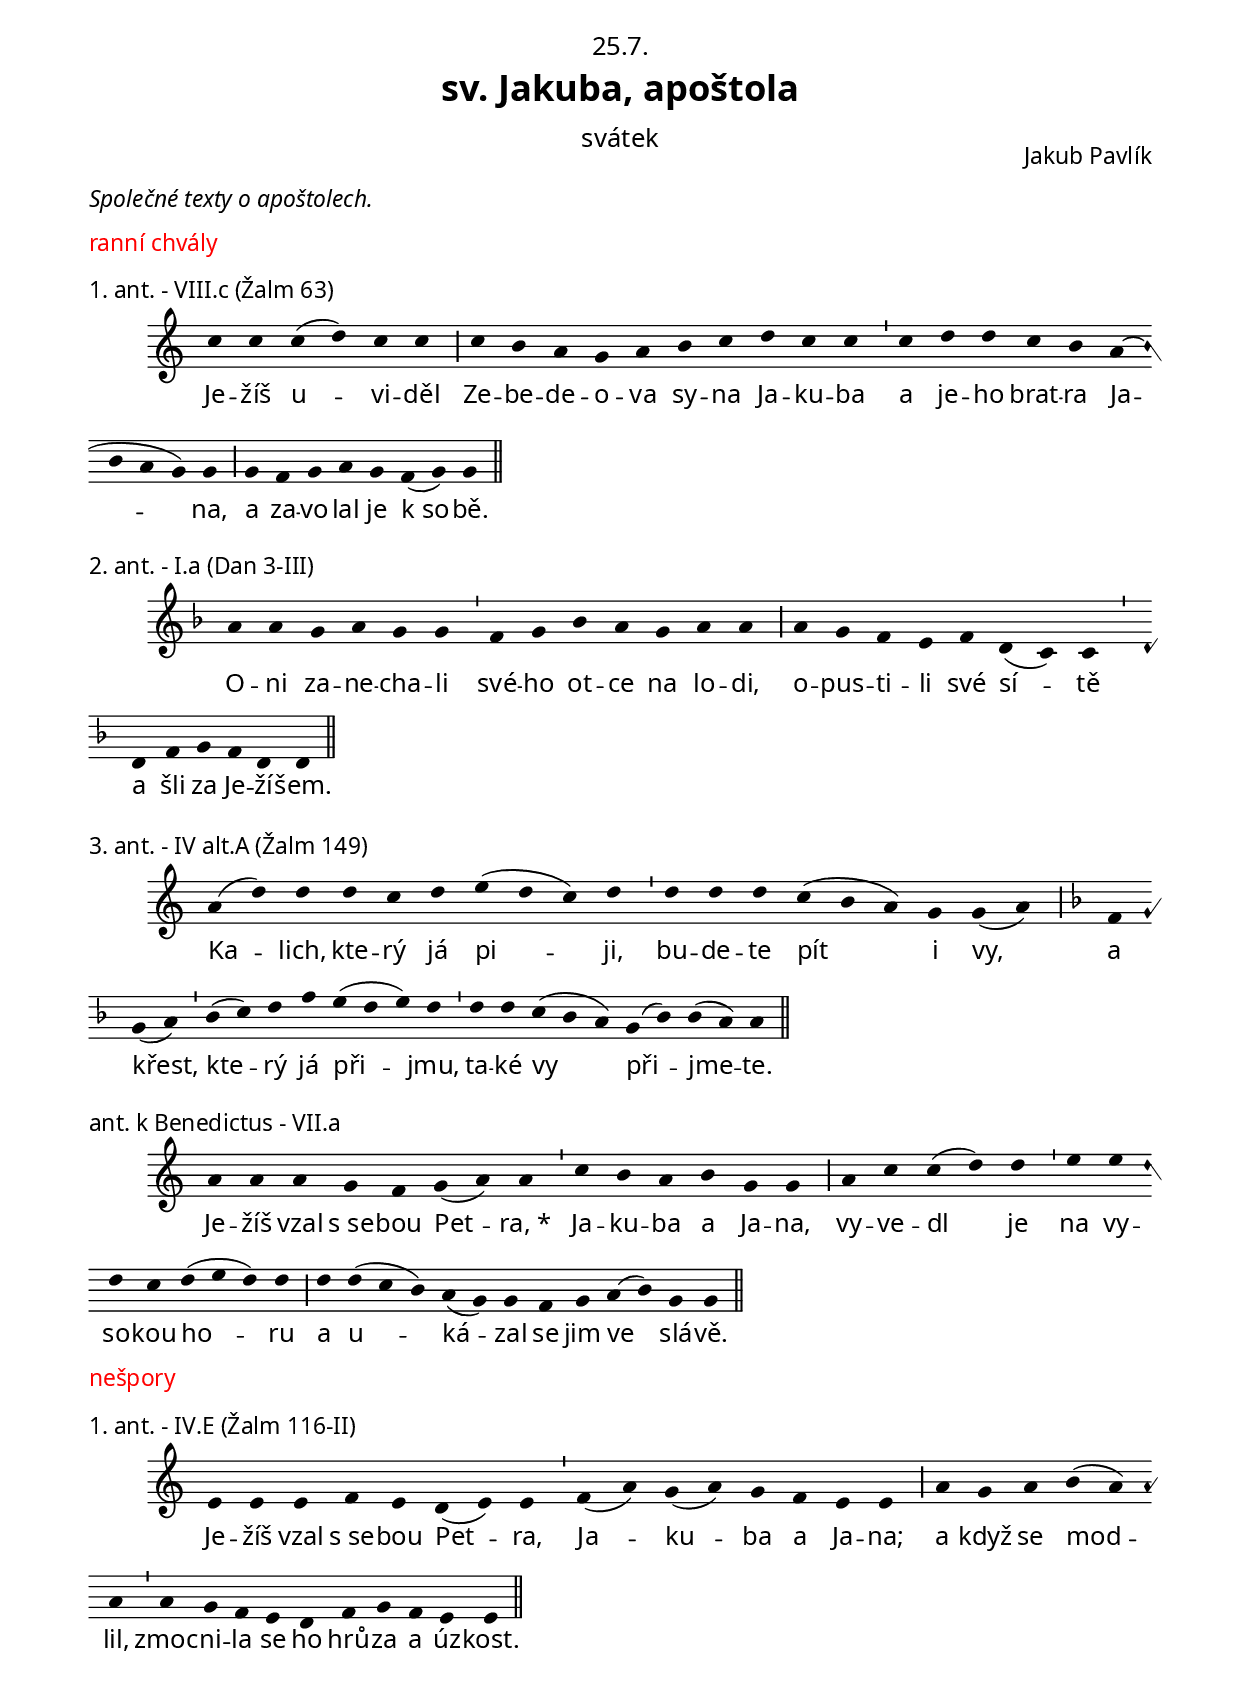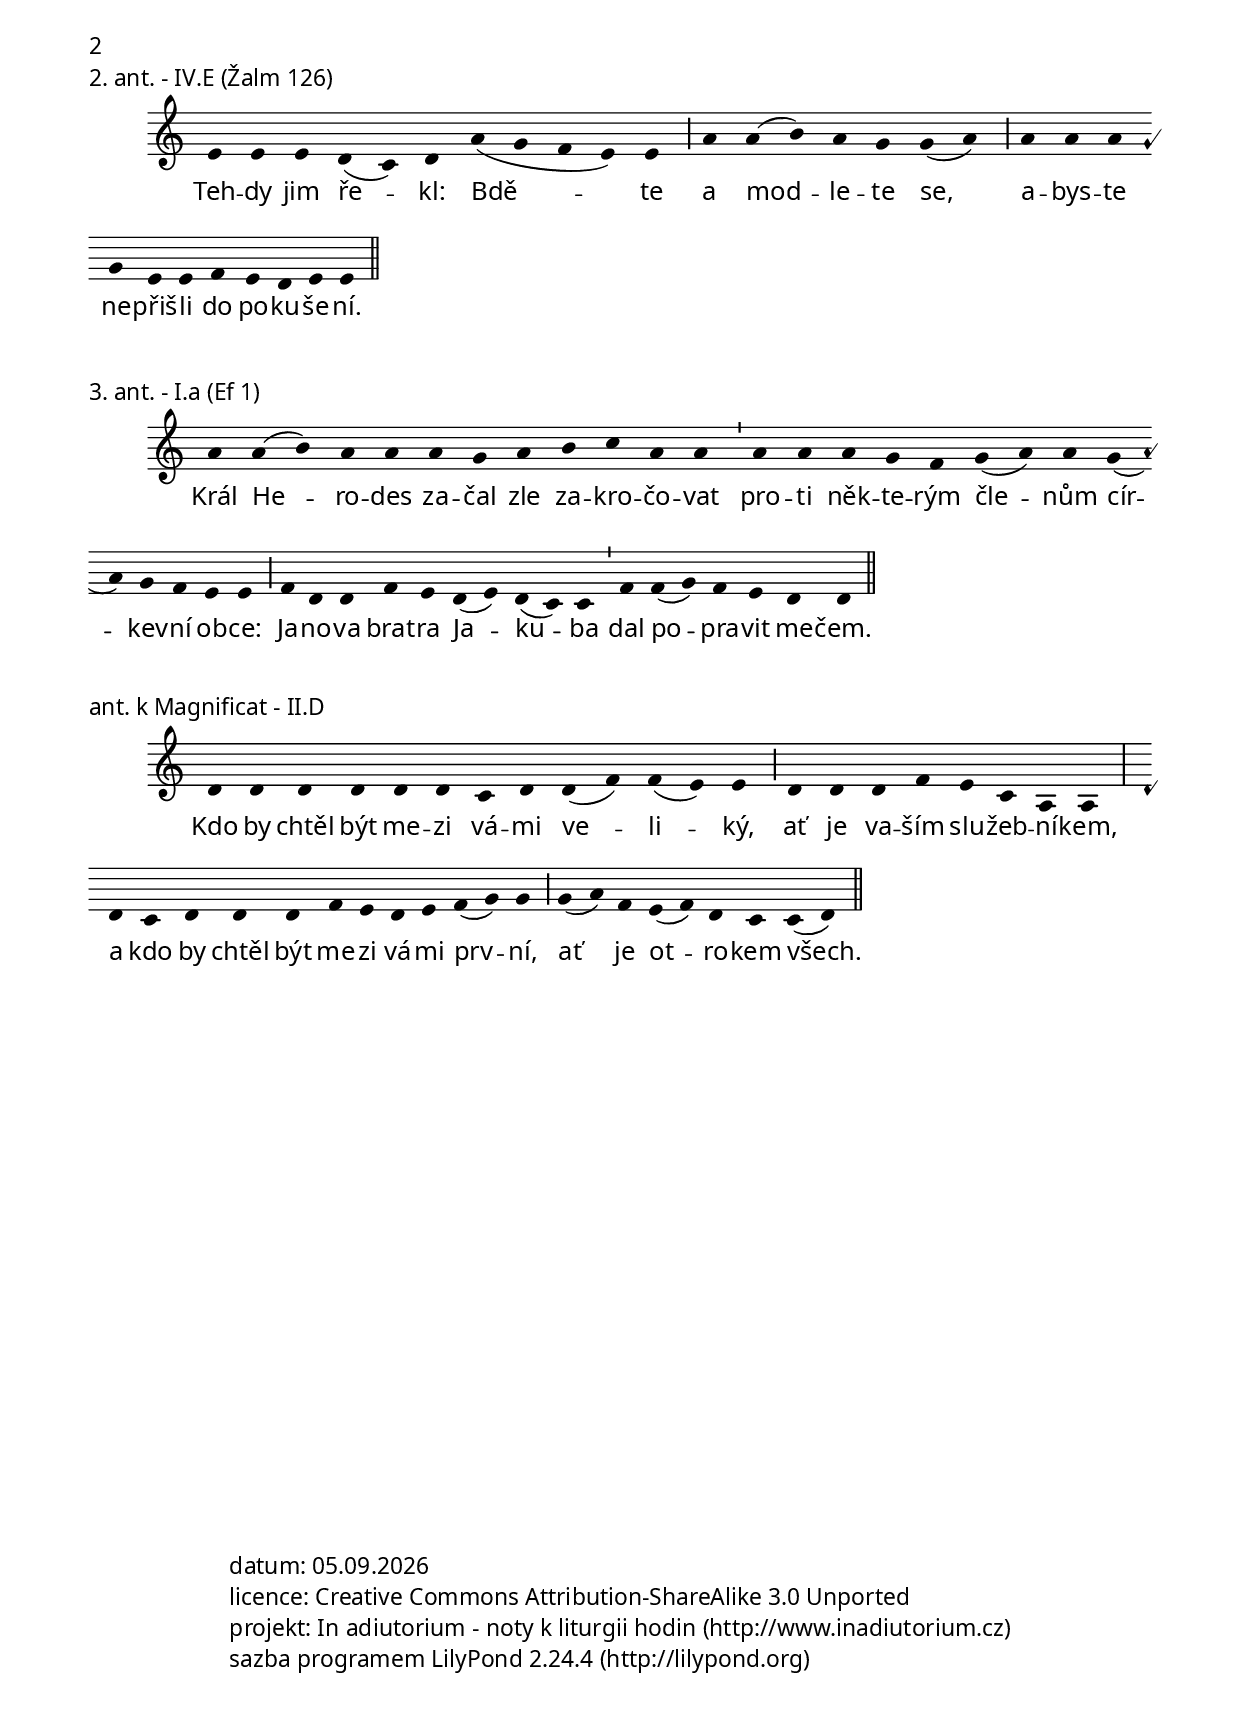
\version "2.15.40"

\include "../spolecne.ly"
\include "../dilyresponsorii.ly"

\header {
  title = \markup\titleSvatek
            "sv. Jakuba, apoštola"
            svátek
            25.7.
  composer = "Jakub Pavlík"
}

\markup\communia #'(#:apostol)

\markup {\nadpisHodinka {"ranní chvály"}}

\score {
  \relative c'' {
    \choralniRezim
    c4 c c( d) c c \barMaior
    c b a g a b c d c c \barMin
    c d d c b a( b a g) g \barMaior
    g f g a g f( g) g \barFinalis
  }
  \addlyrics {
    Je -- žíš u -- vi -- děl
    Ze -- be -- de -- o -- va sy -- na Ja -- ku -- ba
    a je -- ho brat -- ra Ja -- na,
    a za -- vo -- lal je k_so -- bě.
  }
  \header {
    quid = "1. ant."
    modus = "VIII"
    differentia = "c"
    psalmus = "Žalm 63"
    id = "rch-a1"
    piece = \markup {\sestavTitulek}
  }
}

\score {
  \relative c'' {
    \choralniRezim
    \key f \major
    a4 a g a g g \barMin
    f g bes a g a a \barMaior
    a g f e f d( c) c \barMin
    d f g f d d \barFinalis
  }
  \addlyrics {
    O -- ni za -- ne -- cha -- li
    své -- ho ot -- ce na lo -- di,
    o -- pus -- ti -- li své sí -- tě
    a šli za Je -- ží -- šem.
  }
  \header {
    quid = "2. ant."
    modus = "I"
    differentia = "a"
    psalmus = "Dan 3-III"
    id = "rch-a2"
    piece = \markup {\sestavTitulek}
  }
}

\score {
  \relative c'' {
    \choralniRezim
    a4( d) d d c d e( d c) d \barMin d d d c( b a) g g( a) \barMaior
    \key f \major
    f g( a) \barMin bes( c) d f e( d e) d \barMin d d c( bes a) g( bes) bes( a) a \barFinalis
  }
  \addlyrics {
    Ka -- lich, kte -- rý já pi -- ji, bu -- de -- te pít i vy,
    a křest, kte -- rý já při -- jmu, ta -- ké vy při -- jme -- te.
  }
  \header {
    quid = "3. ant."
    modus = "IV alt"
    differentia = "A"
    psalmus = "Žalm 149"
    id = "rch-a3"
    piece = \markup {\sestavTitulek}
  }
}

\score {
  \relative c'' {
    \choralniRezim
    a4 a a g f g( a) a \barMin c b a b g g \barMaior
    a c c( d) d \barMin e e d c d( e d) d \barMaior
    d d( c b) a( g) g f g a( b) g g \barFinalis
  }
  \addlyrics {
    Je -- žíš vzal s_se -- bou Pet -- ra,_* Ja -- ku -- ba a Ja -- na,
    vy -- ve -- dl je na vy -- so -- kou ho -- ru
    a u -- ká -- zal se jim ve slá -- vě.
  }
  \header {
    quid = "ant. k Benedictus"
    modus = "VII"
    differentia = "a"
    psalmus = ""
    id = "rch-aben"
    fons = "6.8. Proměnění Páně, 2. nešp., 1. ant."
    fial = "sanktoral/0806promenenipane.ly#2ne-a1"
    piece = \markup {\sestavTitulekBezZalmu}
  }
}

\markup {\nadpisHodinka {"nešpory"}}

\score {
  \relative c' {
    \choralniRezim
    e4 e e f e d( e) e \barMin
    f( a) g( a) g f e e \barMaior
    a g a b( a) a \barMin
    a g f e d f g f e e \barFinalis
  }
  \addlyrics {
    Je -- žíš vzal s_se -- bou Pet -- ra,
    Ja -- ku -- ba a Ja -- na;
    a když se mod -- lil,
    zmoc -- ni -- la se ho hrů -- za a úz -- kost.
  }
  \header {
    quid = "1. ant."
    modus = "IV"
    differentia = "E"
    psalmus = "Žalm 116-II"
    id = "ne-a1"
    piece = \markup {\sestavTitulek}
  }
}

\score {
  \relative c' {
    \choralniRezim
    e4 e e d( c) d a'( g f e) e \barMaior
    a a( b) a g g( a) \barMaior
    a a a g e e f e d e e \barFinalis
  }
  \addlyrics {
    Teh -- dy jim ře -- kl: Bdě -- te
    a mod -- le -- te se,
    a -- bys -- te ne -- přiš -- li do po -- ku -- še -- ní.
  }
  \header {
    quid = "2. ant."
    modus = "IV"
    differentia = "E"
    psalmus = "Žalm 126"
    id = "ne-a2"
    piece = \markup {\sestavTitulek}
  }
}

\score {
  \relative c'' {
    \choralniRezim
    a4 a( b) a a a g a b c a a \barMin
    a a a g f g( a) a g( a) g f e e \barMaior
    f d d f e d( e) d( c) c \barMin
    f f( g) f e d d \barFinalis
  }
  \addlyrics {
    Král He -- ro -- des za -- čal zle za -- kro -- čo -- vat
    pro -- ti něk -- te -- rým čle -- nům cír -- kev -- ní ob -- ce:
    Ja -- no -- va brat -- ra Ja -- ku -- ba
    dal po -- pra -- vit me -- čem.
  }
  \header {
    quid = "3. ant."
    modus = "I"
    differentia = "a"
    psalmus = "Ef 1"
    id = "ne-a3"
    piece = \markup {\sestavTitulek}
  }
}

\score {
  \relative c' {
    \choralniRezim
    d4 d d d d d c d d( f) f( e) e \barMaior
    d d d f e c a a \barMax
    d c d d d f e d e f( g) g \barMaior
    g( a) f e( f) d c c( d) \barFinalis
  }
  \addlyrics {
    Kdo by chtěl být me -- zi vá -- mi ve -- li -- ký,
    ať je va -- ším slu -- žeb -- ní -- kem,
    a kdo by chtěl být me -- zi vá -- mi prv -- ní,
    ať je ot -- ro -- kem všech.
  }
  \header {
    quid = "ant. k Magnificat"
    modus = "II"
    differentia = "D"
    psalmus = ""
    id = "ne-amag"
    piece = \markup {\sestavTitulekBezZalmu}
  }
}